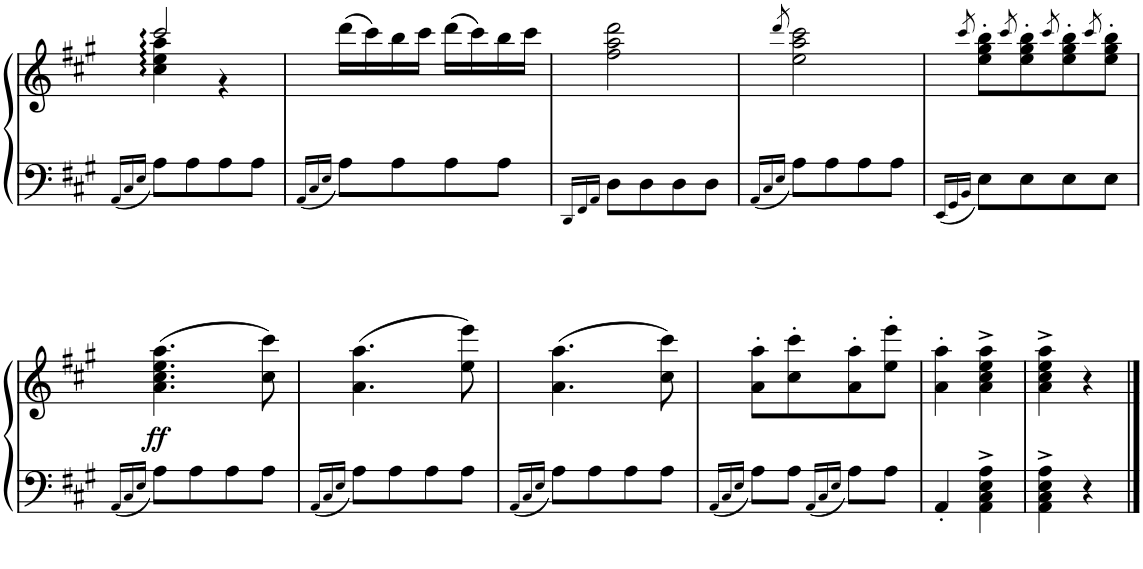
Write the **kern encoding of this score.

**kern	**kern	**dynam
*part1	*part1	*part1
*staff2	*staff1	*staff1/2
*I"Piano	*	*
*I'Pno	*	*
!!LO:PB:g=z
*clefF4	*clefG2	*
*k[f#c#g#]	*k[f#c#g#]	*
*M2/4	*M2/4	*
=126	=126	=126
16qAA/LL	.	.
16qC#/	.	.
16qE/JJ	.	.
*	*^	*
8A\L	2ccc#/	4cc#\ 4ee\ 4aa\	.
8A\	.	.	.
8A\	.	4r	.
8A\J	.	.	.
*	*v	*v	*
=127	=127	=127
16qAA/LL	.	.
16qC#/	.	.
16qE/JJ	.	.
8A\L	(16ddd\LL	.
.	16ccc#\)	.
8A\	16bb\	.
.	16ccc#\JJ	.
8A\	(16ddd\LL	.
.	16ccc#\)	.
8A\J	16bb\	.
.	16ccc#\JJ	.
=128	=128	=128
16qDD/LL	.	.
16qFF#/	.	.
16qAA/JJ	.	.
8D\L	2ff#\ 2aa\ 2ddd\	.
8D\	.	.
8D\	.	.
8D\J	.	.
=129	=129	=129
16qAA/LL	.	.
16qC#/	.	.
16qE/JJ	8qddd/	.
8A\L	2ee\ 2aa\ 2ccc#\	.
8A\	.	.
8A\	.	.
8A\J	.	.
=130	=130	=130
16qEE/LL	.	.
16qGG#/	.	.
16qBB/JJ	8qccc#/	.
8E\L	8ee\' 8gg#\' 8bb\'L	.
.	8qccc#/	.
8E\	8ee\' 8gg#\' 8bb\'	.
.	8qccc#/	.
8E\	8ee\' 8gg#\' 8bb\'	.
.	8qccc#/	.
8E\J	8ee\' 8gg#\' 8bb\'J	.
!!LO:LB:g=z
=131	=131	=131
16qAA/LL	.	.
16qC#/	.	.
16qE/JJ	.	.
!	!	!LO:DY:b
8A\L	(4.a\ 4.cc#\ 4.ee\ 4.aa\	ff
8A\	.	.
8A\	.	.
8A\J	8cc#\ 8ccc#\)	.
=132	=132	=132
16qAA/LL	.	.
16qC#/	.	.
16qE/JJ	.	.
8A\L	(4.a\ 4.aa\	.
8A\	.	.
8A\	.	.
8A\J	8ee\ 8eee\)	.
=133	=133	=133
16qAA/LL	.	.
16qC#/	.	.
16qE/JJ	.	.
8A\L	(4.a\ 4.aa\	.
8A\	.	.
8A\	.	.
8A\J	8cc#\ 8ccc#\)	.
=134	=134	=134
16qAA/LL	.	.
16qC#/	.	.
16qE/JJ	.	.
8A\L	8a\' 8aa\'L	.
8A\J	8cc#\' 8ccc#\'	.
16qAA/LL	.	.
16qC#/	.	.
16qE/JJ	.	.
8A\L	8a\' 8aa\'	.
8A\J	8ee\' 8eee\'J	.
=135	=135	=135
4AA'/	4a\' 4aa\'	.
4AA\^ 4C#\^ 4E\^ 4A\^	4a\^ 4cc#\^ 4ee\^ 4aa\^	.
=136	=136	=136
4AA\^ 4C#\^ 4E\^ 4A\^	4a\^ 4cc#\^ 4ee\^ 4aa\^	.
4r	4r	.
==	==	==
*-	*-	*-
